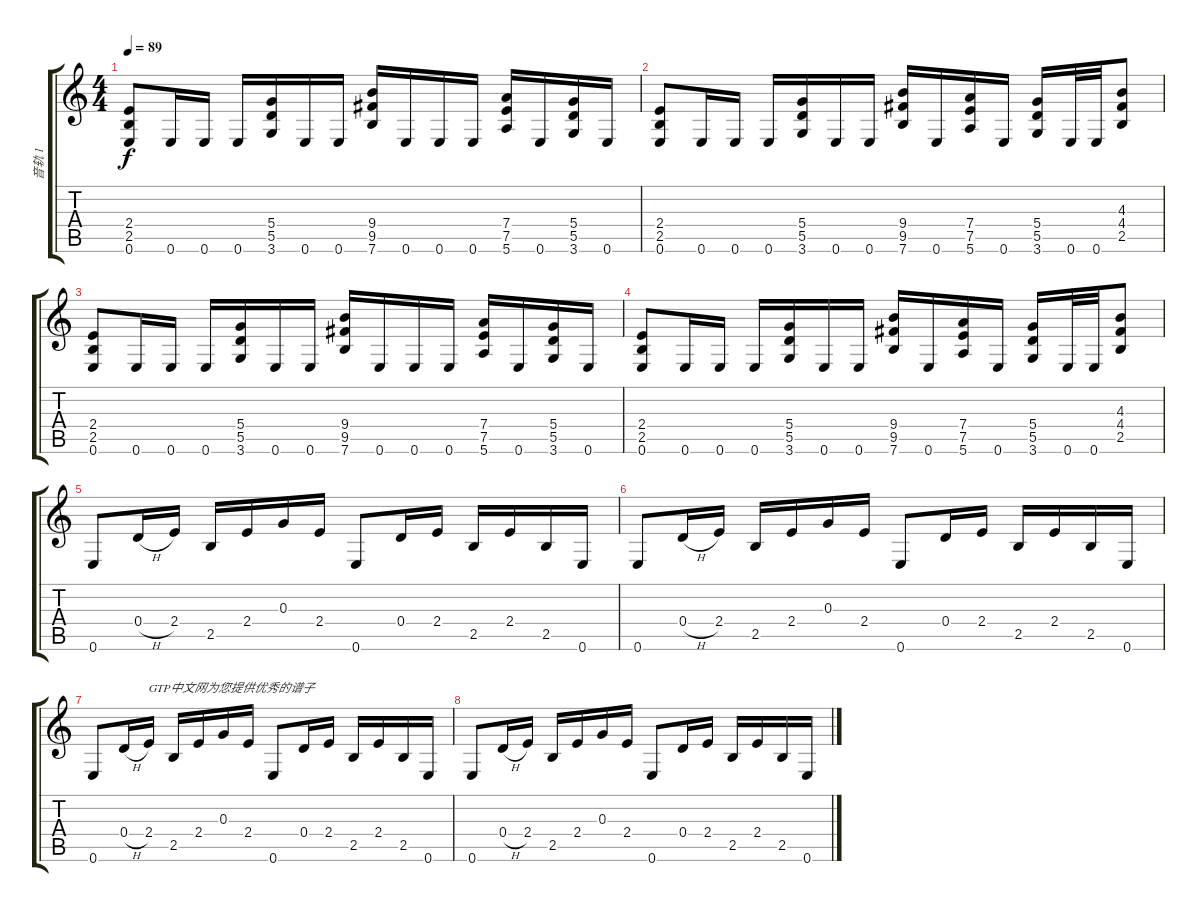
\track ("音轨 1" "音轨 1") {instrument overdrivenguitar}
\staff {score tabs}
\tuning (E4 B3 G3 D3 A2 E2) {hide}
\ts (4 4)
\tempo 89
\clef g2
\ks c
(2.4 2.5 0.6).8{dy f} 0.6.16 0.6.16 0.6.16 (5.4 5.5 3.6).16 0.6.16 0.6.16 (9.4 9.5 7.6).16 0.6.16 0.6.16 0.6.16 (7.4 7.5 5.6).16 0.6.16 (5.4 5.5 3.6).16 0.6.16 |
(2.4 2.5 0.6).8 0.6.16 0.6.16 0.6.16 (5.4 5.5 3.6).16 0.6.16 0.6.16 (9.4 9.5 7.6).16 0.6.16 (7.4 7.5 5.6).16 0.6.16 (5.4 5.5 3.6).16 0.6.32 0.6.32 (4.3 4.4 2.5).8 |
(2.4 2.5 0.6).8 0.6.16 0.6.16 0.6.16 (5.4 5.5 3.6).16 0.6.16 0.6.16 (9.4 9.5 7.6).16 0.6.16 0.6.16 0.6.16 (7.4 7.5 5.6).16 0.6.16 (5.4 5.5 3.6).16 0.6.16 |
(2.4 2.5 0.6).8 0.6.16 0.6.16 0.6.16 (5.4 5.5 3.6).16 0.6.16 0.6.16 (9.4 9.5 7.6).16 0.6.16 (7.4 7.5 5.6).16 0.6.16 (5.4 5.5 3.6).16 0.6.32 0.6.32 (4.3 4.4 2.5).8 |
0.6.8{instrument electricguitarclean} 0.4{h}.16 2.4.16 2.5.16 2.4.16 0.3.16 2.4.16 0.6.8 0.4.16 2.4.16 2.5.16 2.4.16 2.5.16 0.6.16 |
0.6.8{volume 11 instrument electricguitarclean} 0.4{h}.16 2.4.16 2.5.16 2.4.16 0.3.16 2.4.16 0.6.8 0.4.16 2.4.16 2.5.16 2.4.16 2.5.16 0.6.16 |
0.6.8{instrument electricguitarclean} 0.4{h}.16 2.4.16{txt "GTP中文网为您提供优秀的谱子"} 2.5.16 2.4.16 0.3.16 2.4.16{volume 7} 0.6.8 0.4.16 2.4.16 2.5.16 2.4.16 2.5.16 0.6.16 |
0.6.8{instrument electricguitarclean} 0.4{h}.16{volume 2} 2.4.16 2.5.16 2.4.16 0.3.16 2.4.16 0.6.8 0.4.16 2.4.16 2.5.16 2.4.16 2.5.16 0.6.16
